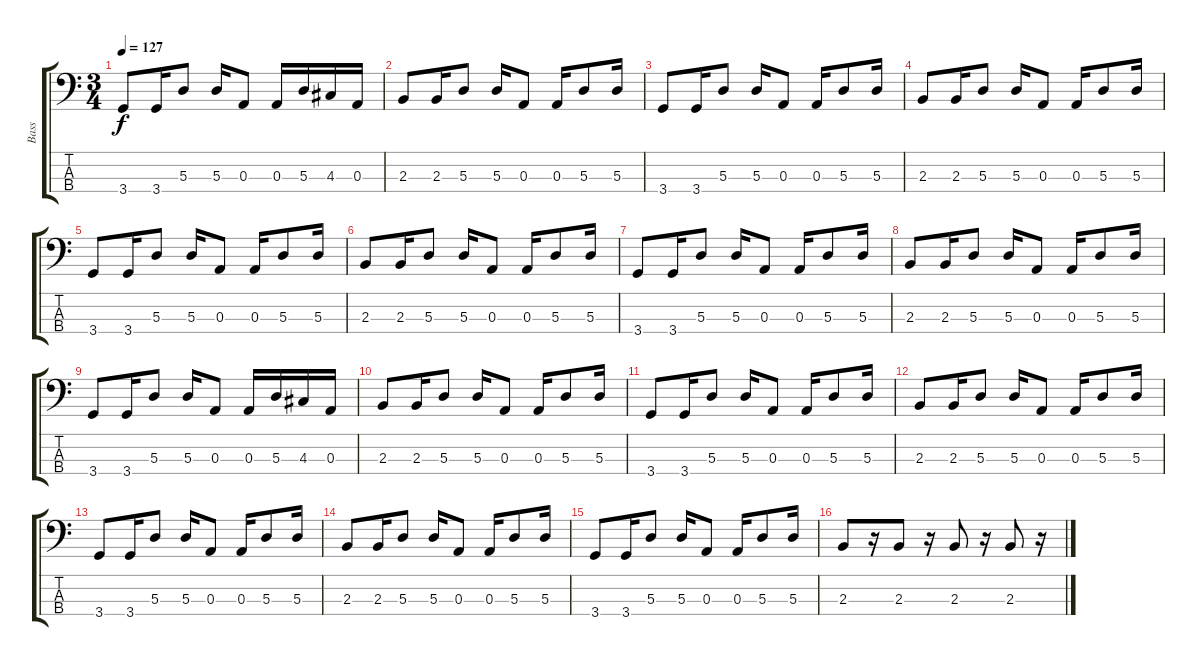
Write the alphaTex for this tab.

\track ("Bass" "Bass") {instrument electricbasspick}
\staff {score tabs}
\tuning (G2 D2 A1 E1) {hide}
\ts (3 4)
\tempo 127
\clef f4
\ks c
3.4.8{dy f} 3.4.16 5.3.8 5.3.16 0.3.8 0.3.16 5.3.16 4.3.16 0.3.16 |
2.3.8 2.3.16 5.3.8 5.3.16 0.3.8 0.3.16 5.3.8 5.3.16 |
3.4.8 3.4.16 5.3.8 5.3.16 0.3.8 0.3.16 5.3.8 5.3.16 |
2.3.8 2.3.16 5.3.8 5.3.16 0.3.8 0.3.16 5.3.8 5.3.16 |
3.4.8 3.4.16 5.3.8 5.3.16 0.3.8 0.3.16 5.3.8 5.3.16 |
2.3.8 2.3.16 5.3.8 5.3.16 0.3.8 0.3.16 5.3.8 5.3.16 |
3.4.8 3.4.16 5.3.8 5.3.16 0.3.8 0.3.16 5.3.8 5.3.16 |
2.3.8 2.3.16 5.3.8 5.3.16 0.3.8 0.3.16 5.3.8 5.3.16 |
3.4.8 3.4.16 5.3.8 5.3.16 0.3.8 0.3.16 5.3.16 4.3.16 0.3.16 |
2.3.8 2.3.16 5.3.8 5.3.16 0.3.8 0.3.16 5.3.8 5.3.16 |
3.4.8 3.4.16 5.3.8 5.3.16 0.3.8 0.3.16 5.3.8 5.3.16 |
2.3.8 2.3.16 5.3.8 5.3.16 0.3.8 0.3.16 5.3.8 5.3.16 |
3.4.8 3.4.16 5.3.8 5.3.16 0.3.8 0.3.16 5.3.8 5.3.16 |
2.3.8 2.3.16 5.3.8 5.3.16 0.3.8 0.3.16 5.3.8 5.3.16 |
3.4.8 3.4.16 5.3.8 5.3.16 0.3.8 0.3.16 5.3.8 5.3.16 |
2.3.8 r.16 2.3.8 r.16 2.3.8 r.16 2.3.8 r.16
